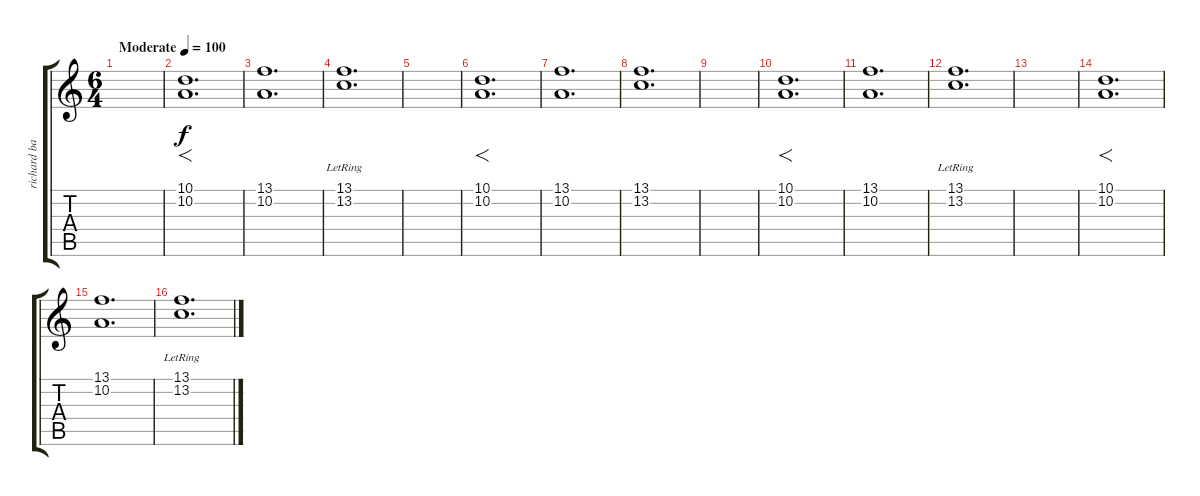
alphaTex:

\track ("richard barieri" "richard ba") {instrument pad2warm bank 1}
\staff {score tabs}
\tuning (E4 B3 G3 D3 A2 E2) {hide}
\ts (6 4)
\tempo (100 "Moderate")
\clef g2
\ks c
|
(10.1 10.2).1{f d} |
(13.1 10.2).1{d} |
(13.1{lr} 13.2{lr}).1{d} |
|
(10.1 10.2).1{f d} |
(13.1 10.2).1{d} |
(13.1 13.2).1{d} |
|
(10.1 10.2).1{f d} |
(13.1 10.2).1{d} |
(13.1{lr} 13.2{lr}).1{d} |
|
(10.1 10.2).1{f d} |
(13.1 10.2).1{d} |
(13.1{lr} 13.2{lr}).1{d}
